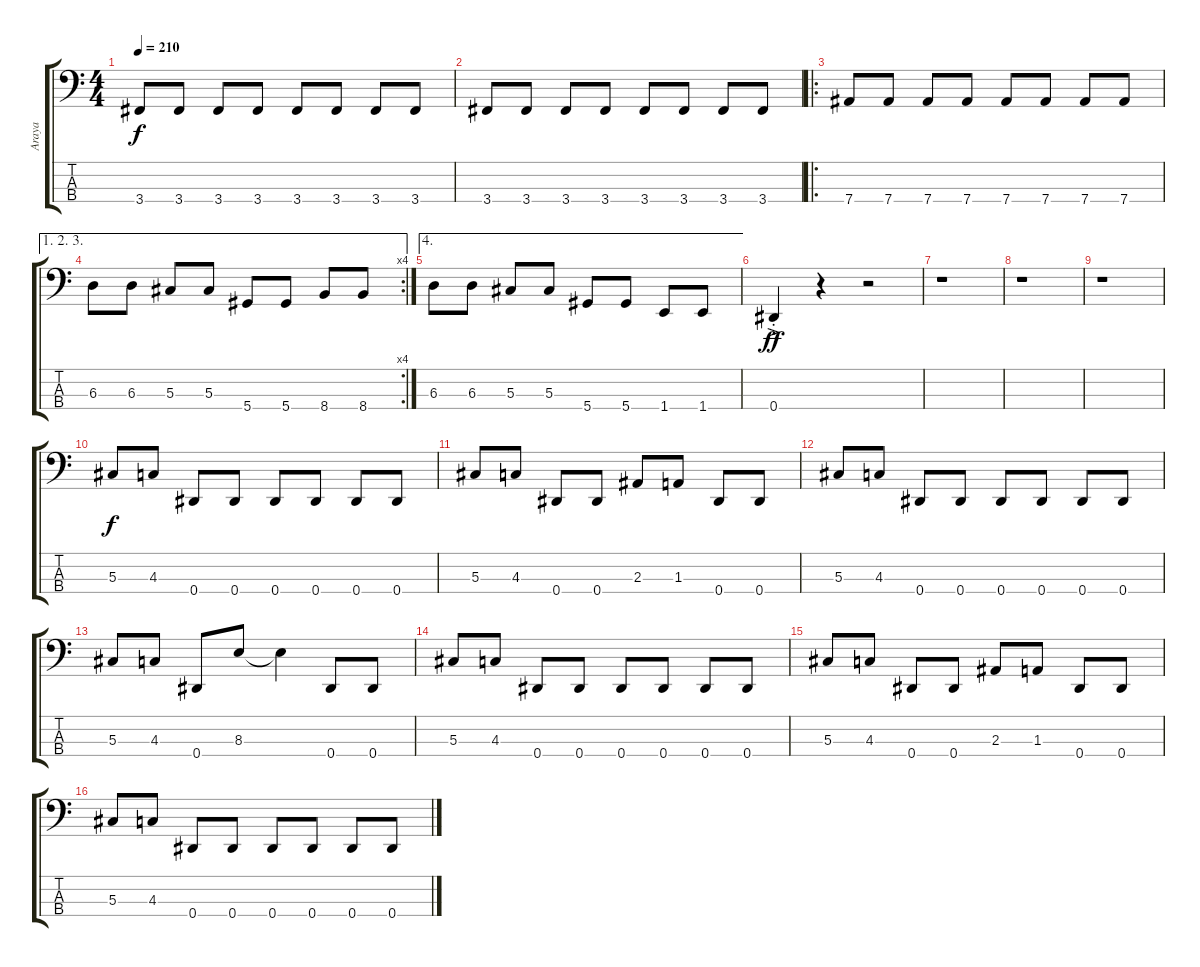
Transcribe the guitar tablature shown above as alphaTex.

\track ("Araya" "Araya") {instrument electricbasspick}
\staff {score tabs}
\tuning (Gb2 Db2 Ab1 Eb1) {hide}
\ts (4 4)
\tempo 210
\clef f4
\ks c
3.4.8{dy f} 3.4.8 3.4.8 3.4.8 3.4.8 3.4.8 3.4.8 3.4.8 |
3.4.8 3.4.8 3.4.8 3.4.8 3.4.8 3.4.8 3.4.8 3.4.8 |
\ro
7.4.8 7.4.8 7.4.8 7.4.8 7.4.8 7.4.8 7.4.8 7.4.8 |
\ae (1 2 3)
\rc 4
6.3.8 6.3.8 5.3.8 5.3.8 5.4.8 5.4.8 8.4.8 8.4.8 |
\ae 4
6.3.8 6.3.8 5.3.8 5.3.8 5.4.8 5.4.8 1.4.8 1.4.8 |
0.4{ac st}.4{dy ff} r.4 r.2 |
r.1 |
r.1 |
r.1 |
5.3.8{dy f} 4.3.8 0.4.8 0.4.8 0.4.8 0.4.8 0.4.8 0.4.8 |
5.3.8 4.3.8 0.4.8 0.4.8 2.3.8 1.3.8 0.4.8 0.4.8 |
5.3.8 4.3.8 0.4.8 0.4.8 0.4.8 0.4.8 0.4.8 0.4.8 |
5.3.8 4.3.8 0.4.8 8.3.8 8.3{t}.4 0.4.8 0.4.8 |
5.3.8 4.3.8 0.4.8 0.4.8 0.4.8 0.4.8 0.4.8 0.4.8 |
5.3.8 4.3.8 0.4.8 0.4.8 2.3.8 1.3.8 0.4.8 0.4.8 |
5.3.8 4.3.8 0.4.8 0.4.8 0.4.8 0.4.8 0.4.8 0.4.8
